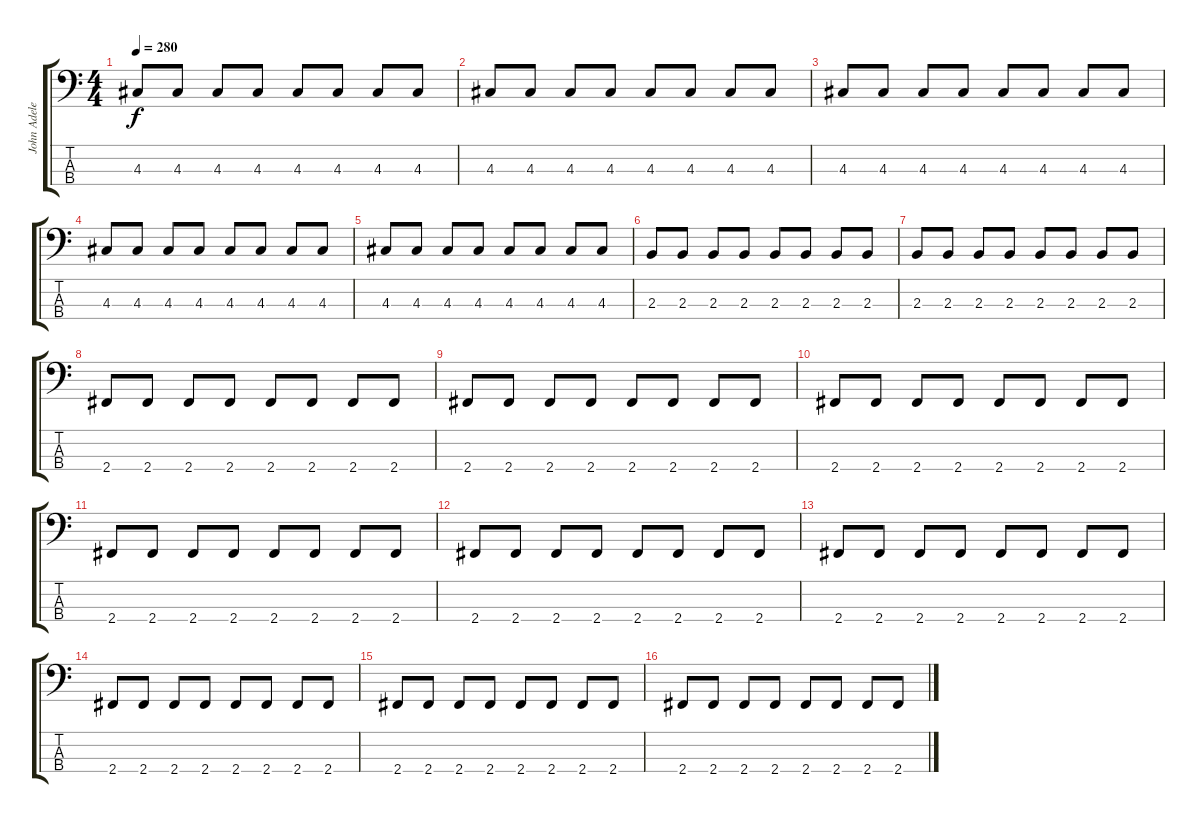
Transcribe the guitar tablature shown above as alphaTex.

\track ("John Adelerte (Bass)" "John Adele") {instrument electricbassfinger}
\staff {score tabs}
\tuning (G2 D2 A1 E1) {hide}
\ts (4 4)
\tempo 280
\clef f4
\ks c
4.3.8{dy f} 4.3.8 4.3.8 4.3.8 4.3.8 4.3.8 4.3.8 4.3.8 |
4.3.8 4.3.8 4.3.8 4.3.8 4.3.8 4.3.8 4.3.8 4.3.8 |
4.3.8 4.3.8 4.3.8 4.3.8 4.3.8 4.3.8 4.3.8 4.3.8 |
4.3.8 4.3.8 4.3.8 4.3.8 4.3.8 4.3.8 4.3.8 4.3.8 |
4.3.8 4.3.8 4.3.8 4.3.8 4.3.8 4.3.8 4.3.8 4.3.8 |
2.3.8 2.3.8 2.3.8 2.3.8 2.3.8 2.3.8 2.3.8 2.3.8 |
2.3.8 2.3.8 2.3.8 2.3.8 2.3.8 2.3.8 2.3.8 2.3.8 |
2.4.8 2.4.8 2.4.8 2.4.8 2.4.8 2.4.8 2.4.8 2.4.8 |
2.4.8 2.4.8 2.4.8 2.4.8 2.4.8 2.4.8 2.4.8 2.4.8 |
2.4.8 2.4.8 2.4.8 2.4.8 2.4.8 2.4.8 2.4.8 2.4.8 |
2.4.8 2.4.8 2.4.8 2.4.8 2.4.8 2.4.8 2.4.8 2.4.8 |
2.4.8 2.4.8 2.4.8 2.4.8 2.4.8 2.4.8 2.4.8 2.4.8 |
2.4.8 2.4.8 2.4.8 2.4.8 2.4.8 2.4.8 2.4.8 2.4.8 |
2.4.8 2.4.8 2.4.8 2.4.8 2.4.8 2.4.8 2.4.8 2.4.8 |
2.4.8 2.4.8 2.4.8 2.4.8 2.4.8 2.4.8 2.4.8 2.4.8 |
2.4.8 2.4.8 2.4.8 2.4.8 2.4.8 2.4.8 2.4.8 2.4.8
